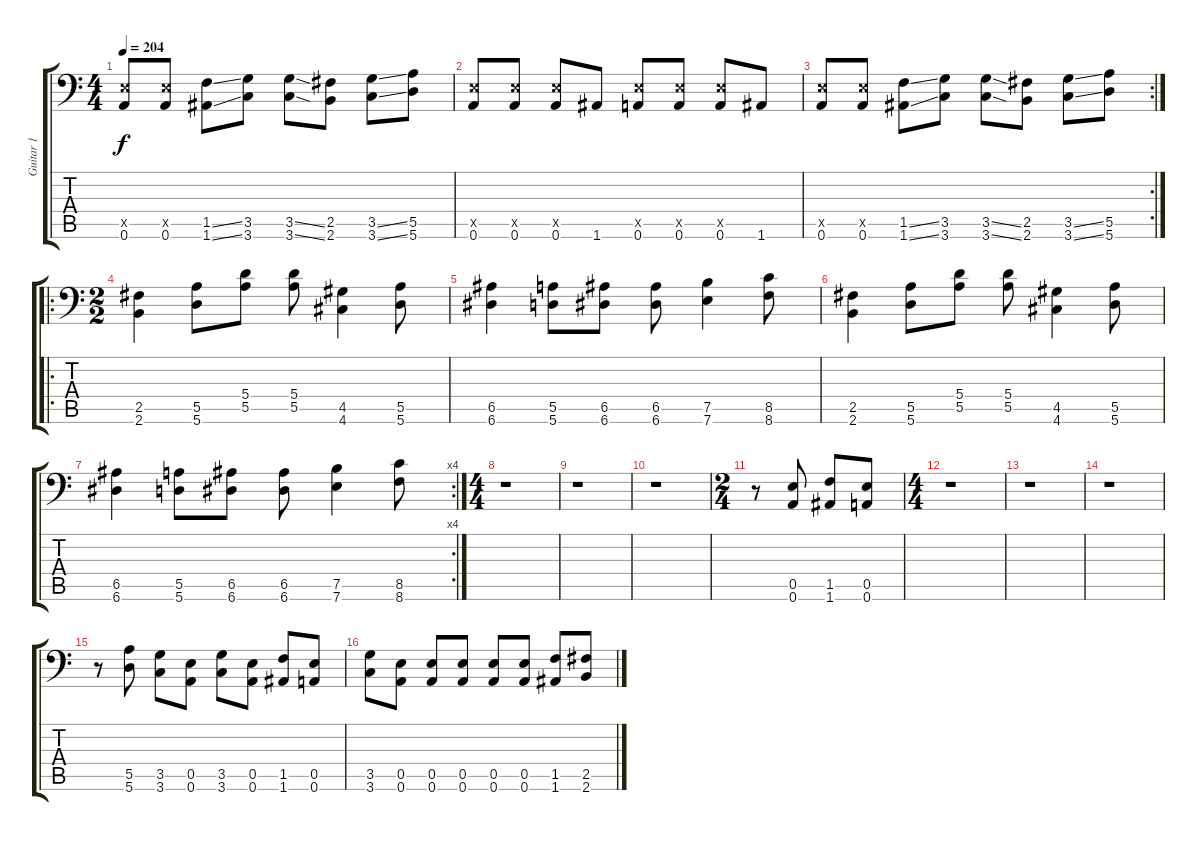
\track ("Guitar 1" "Guitar 1") {instrument overdrivenguitar}
\staff {score tabs}
\tuning (B3 Gb3 D3 A2 E2 A1) {hide}
\ts (4 4)
\tempo 204
\clef f4
\ks c
(0.5{x} 0.6).8{dy f} (0.5{x} 0.6).8 (1.5{ss} 1.6{ss}).8 (3.5 3.6).8 (3.5{ss} 3.6{ss}).8 (2.5 2.6).8 (3.5{ss} 3.6{ss}).8 (5.5 5.6).8 |
(0.5{x} 0.6).8 (0.5{x} 0.6).8 (0.5{x} 0.6).8 1.6.8 (0.5{x} 0.6).8 (0.5{x} 0.6).8 (0.5{x} 0.6).8 1.6.8 |
\rc 2
(0.5{x} 0.6).8 (0.5{x} 0.6).8 (1.5{ss} 1.6{ss}).8 (3.5 3.6).8 (3.5{ss} 3.6{ss}).8 (2.5 2.6).8 (3.5{ss} 3.6{ss}).8 (5.5 5.6).8 |
\ro
\ts (2 2)
(2.5 2.6).4 (5.5 5.6).8 (5.4 5.5).8 (5.4 5.5).8 (4.5 4.6).4 (5.5 5.6).8 |
(6.5 6.6).4 (5.5 5.6).8 (6.5 6.6).8 (6.5 6.6).8 (7.5 7.6).4 (8.5 8.6).8 |
(2.5 2.6).4 (5.5 5.6).8 (5.4 5.5).8 (5.4 5.5).8 (4.5 4.6).4 (5.5 5.6).8 |
\rc 4
(6.5 6.6).4 (5.5 5.6).8 (6.5 6.6).8 (6.5 6.6).8 (7.5 7.6).4 (8.5 8.6).8 |
\ts (4 4)
r.1 |
r.1 |
r.1 |
\ts (2 4)
r.8 (0.5 0.6).8 (1.5 1.6).8 (0.5 0.6).8 |
\ts (4 4)
r.1 |
r.1 |
r.1 |
r.8 (5.5 5.6).8 (3.5 3.6).8 (0.5 0.6).8 (3.5 3.6).8 (0.5 0.6).8 (1.5 1.6).8 (0.5 0.6).8 |
(3.5 3.6).8 (0.5 0.6).8 (0.5 0.6).8 (0.5 0.6).8 (0.5 0.6).8 (0.5 0.6).8 (1.5 1.6).8 (2.5 2.6).8
